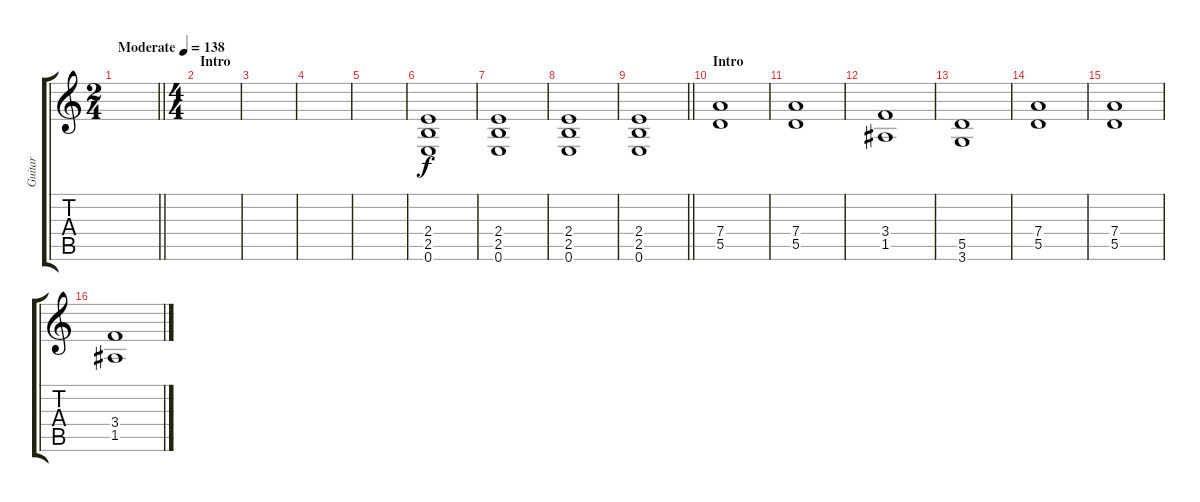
\track ("Guitar" "Guitar") {instrument distortionguitar}
\staff {score tabs}
\tuning (E4 B3 G3 D3 A2 E2) {hide}
\ts (2 4)
\tempo (138 "Moderate")
\clef g2
\barLineRight lightlight
\ks c
|
\ts (4 4)
\section ("" "Intro")
|
|
|
|
(2.4 2.5 0.6).1 |
(2.4 2.5 0.6).1 |
(2.4 2.5 0.6).1 |
\barLineRight lightlight
(2.4 2.5 0.6).1 |
\section ("" "Intro")
(7.4 5.5).1{dy f} |
(7.4 5.5).1 |
(3.4 1.5).1 |
(5.5 3.6).1 |
(7.4 5.5).1 |
(7.4 5.5).1 |
(3.4 1.5).1
